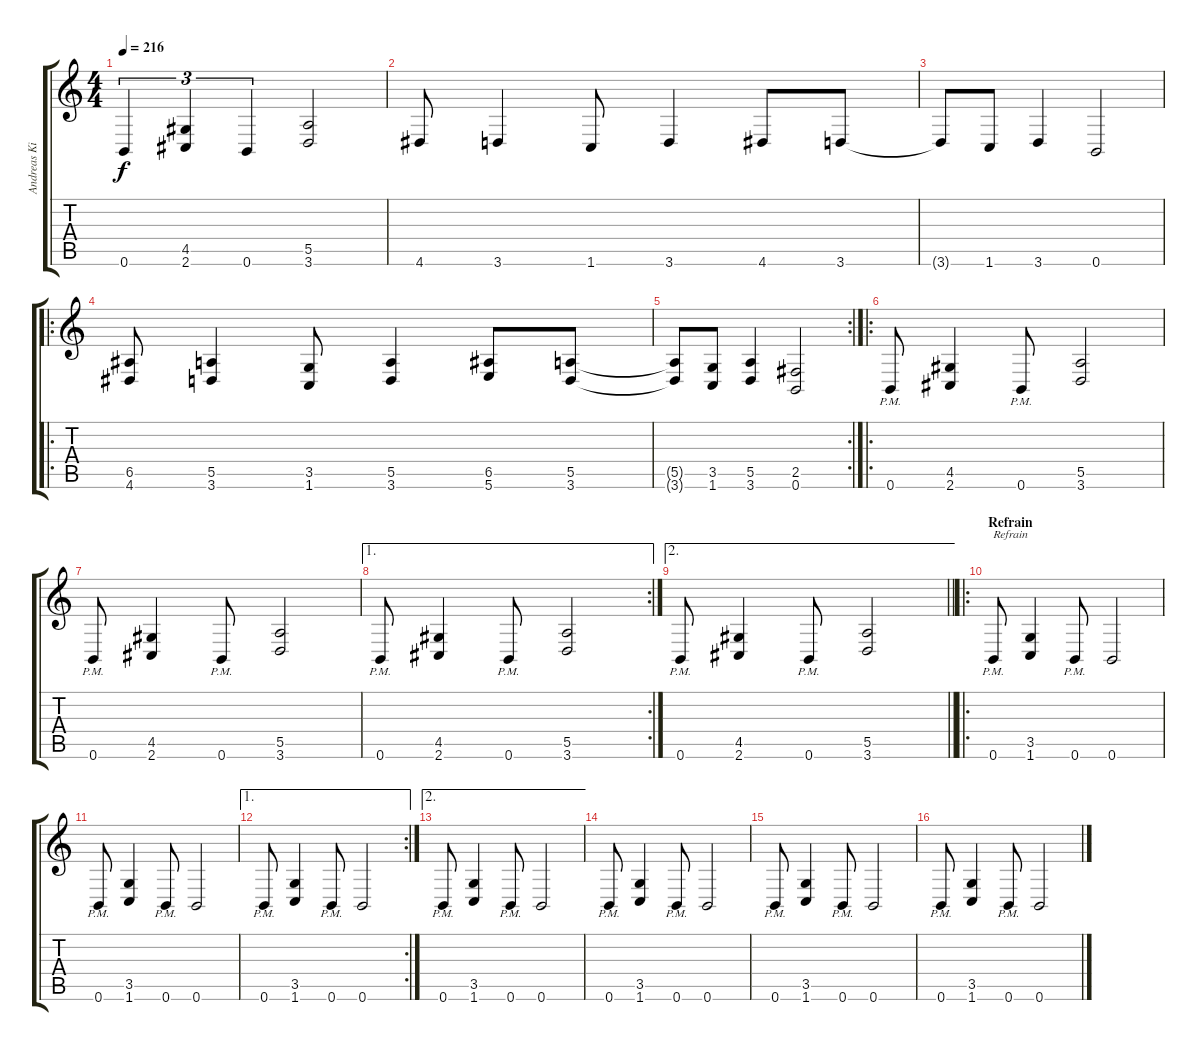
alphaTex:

\track ("Andreas Kisser" "Andreas Ki") {instrument distortionguitar}
\staff {score tabs}
\tuning (B3 Gb3 D3 A2 E2 B1) {hide}
\ts (4 4)
\tempo 216
\clef g2
\ks c
0.6.4{tu (3 2) dy f} (4.5 2.6).4{tu (3 2)} 0.6.4{tu (3 2)} (5.5 3.6).2 |
4.6.8 3.6.4 1.6.8 3.6.4 4.6.8 3.6.8 |
3.6{t}.8 1.6.8 3.6.4 0.6.2 |
\ro
(6.5 4.6).8 (5.5 3.6).4 (3.5 1.6).8 (5.5 3.6).4 (6.5 5.6).8 (5.5 3.6).8 |
\rc 2
(5.5{t} 3.6{t}).8 (3.5 1.6).8 (5.5 3.6).4 (2.5 0.6).2 |
\ro
0.6{pm}.8 (4.5 2.6).4 0.6{pm}.8 (5.5 3.6).2 |
0.6{pm}.8 (4.5 2.6).4 0.6{pm}.8 (5.5 3.6).2 |
\ae 1
\rc 2
0.6{pm}.8 (4.5 2.6).4 0.6{pm}.8 (5.5 3.6).2 |
\ae 2
\barLineRight lightlight
0.6{pm}.8 (4.5 2.6).4 0.6{pm}.8 (5.5 3.6).2 |
\ro
\section ("" "Refrain")
0.6{pm}.8{txt "Refrain"} (3.5 1.6).4 0.6{pm}.8 0.6.2 |
0.6{pm}.8 (3.5 1.6).4 0.6{pm}.8 0.6.2 |
\ae 1
\rc 2
0.6{pm}.8 (3.5 1.6).4 0.6{pm}.8 0.6.2 |
\ae 2
0.6{pm}.8 (3.5 1.6).4 0.6{pm}.8 0.6.2 |
0.6{pm}.8 (3.5 1.6).4 0.6{pm}.8 0.6.2 |
0.6{pm}.8 (3.5 1.6).4 0.6{pm}.8 0.6.2 |
0.6{pm}.8 (3.5 1.6).4 0.6{pm}.8 0.6.2
